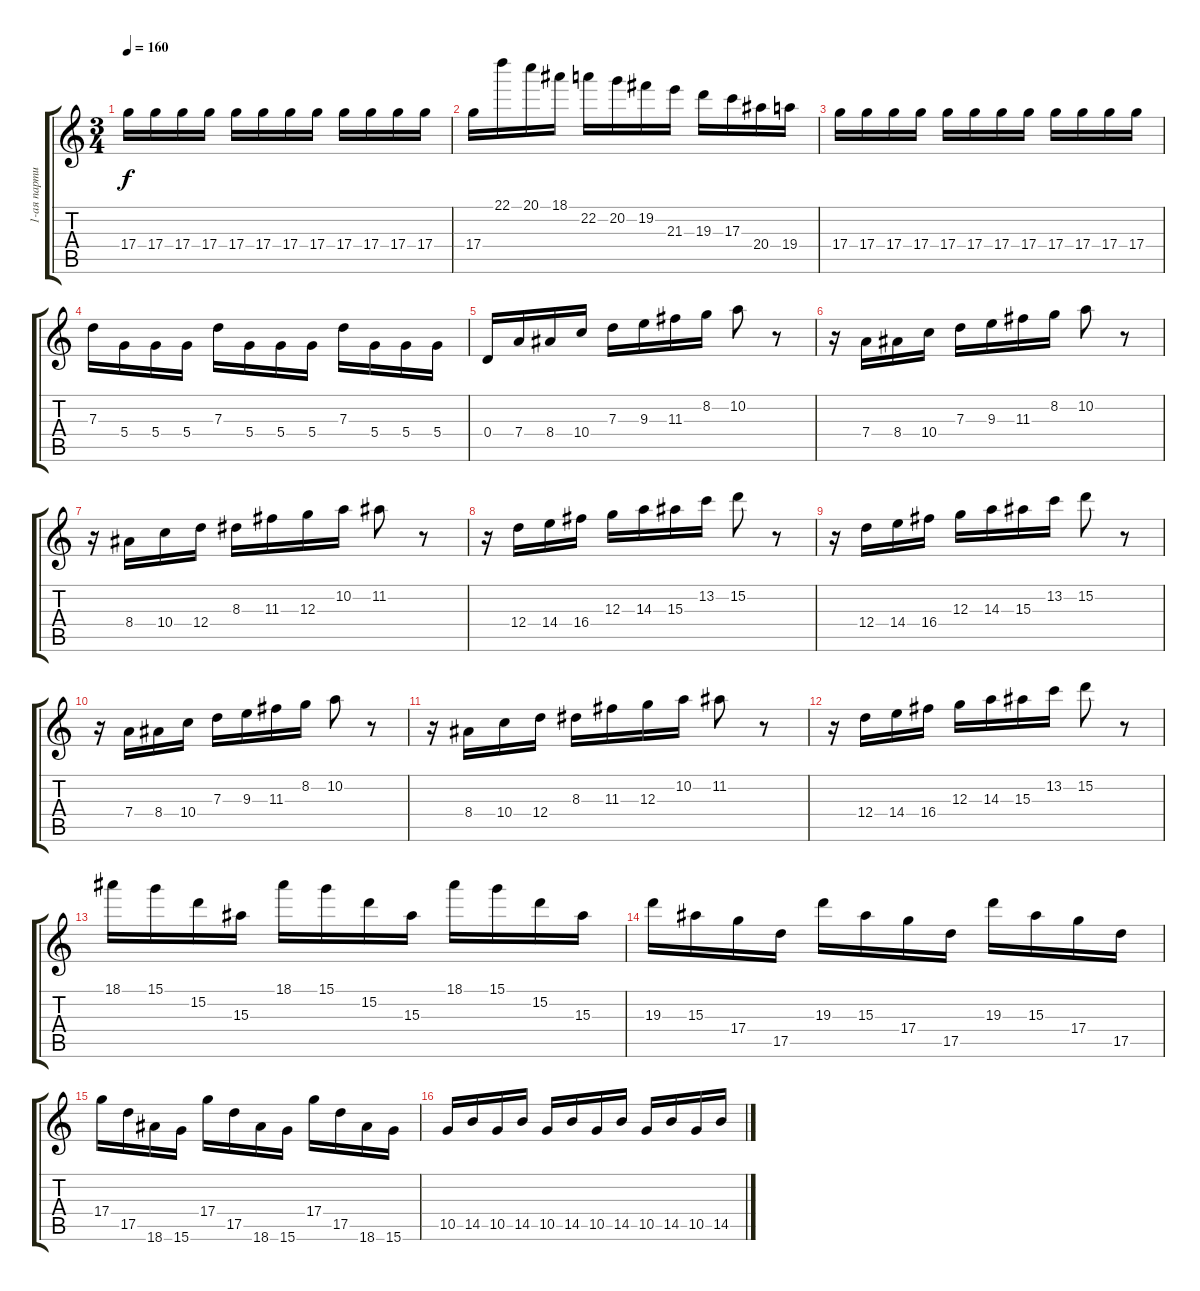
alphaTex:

\track ("1-ая партия by Rem Efa" "1-ая парти") {instrument overdrivenguitar}
\staff {score tabs}
\tuning (E4 B3 G3 D3 A2 E2) {hide}
\ts (3 4)
\tempo 160
\clef g2
\ks c
17.4.16{dy f} 17.4.16 17.4.16 17.4.16 17.4.16 17.4.16 17.4.16 17.4.16 17.4.16 17.4.16 17.4.16 17.4.16 |
17.4.16 22.1.16 20.1.16 18.1.16 22.2.16 20.2.16 19.2.16 21.3.16 19.3.16 17.3.16 20.4.16 19.4.16 |
17.4.16 17.4.16 17.4.16 17.4.16 17.4.16 17.4.16 17.4.16 17.4.16 17.4.16 17.4.16 17.4.16 17.4.16 |
7.3.16 5.4.16 5.4.16 5.4.16 7.3.16 5.4.16 5.4.16 5.4.16 7.3.16 5.4.16 5.4.16 5.4.16 |
0.4.16 7.4.16 8.4.16 10.4.16 7.3.16 9.3.16 11.3.16 8.2.16 10.2.8 r.8 |
r.16 7.4.16 8.4.16 10.4.16 7.3.16 9.3.16 11.3.16 8.2.16 10.2.8 r.8 |
r.16 8.4.16 10.4.16 12.4.16 8.3.16 11.3.16 12.3.16 10.2.16 11.2.8 r.8 |
r.16 12.4.16 14.4.16 16.4.16 12.3.16 14.3.16 15.3.16 13.2.16 15.2.8 r.8 |
r.16 12.4.16 14.4.16 16.4.16 12.3.16 14.3.16 15.3.16 13.2.16 15.2.8 r.8 |
r.16 7.4.16 8.4.16 10.4.16 7.3.16 9.3.16 11.3.16 8.2.16 10.2.8 r.8 |
r.16 8.4.16 10.4.16 12.4.16 8.3.16 11.3.16 12.3.16 10.2.16 11.2.8 r.8 |
r.16 12.4.16 14.4.16 16.4.16 12.3.16 14.3.16 15.3.16 13.2.16 15.2.8 r.8 |
18.1.16 15.1.16 15.2.16 15.3.16 18.1.16 15.1.16 15.2.16 15.3.16 18.1.16 15.1.16 15.2.16 15.3.16 |
19.3.16 15.3.16 17.4.16 17.5.16 19.3.16 15.3.16 17.4.16 17.5.16 19.3.16 15.3.16 17.4.16 17.5.16 |
17.4.16 17.5.16 18.6.16 15.6.16 17.4.16 17.5.16 18.6.16 15.6.16 17.4.16 17.5.16 18.6.16 15.6.16 |
10.5.16 14.5.16 10.5.16 14.5.16 10.5.16 14.5.16 10.5.16 14.5.16 10.5.16 14.5.16 10.5.16 14.5.16
